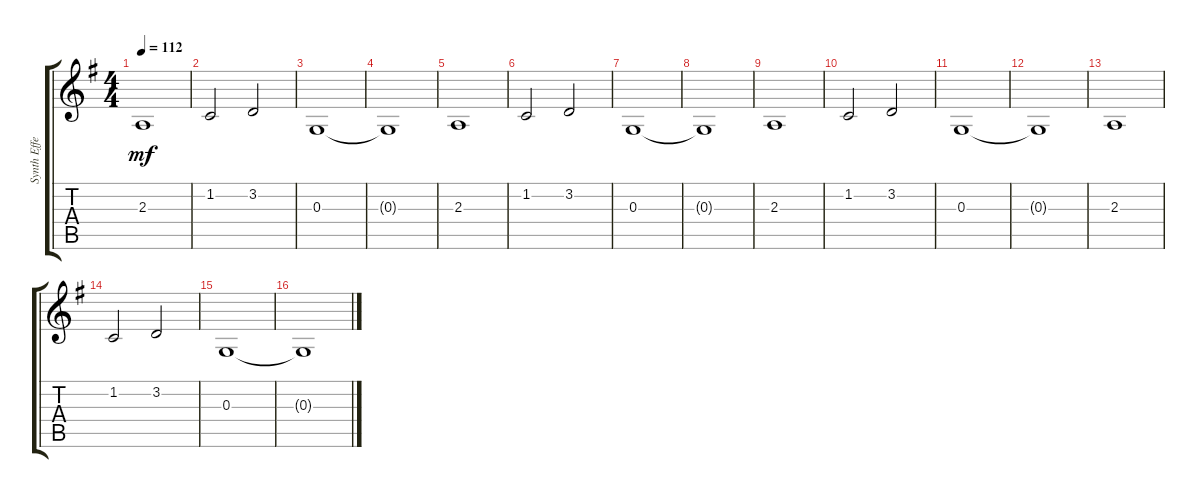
\track ("Synth Effects" "Synth Effe") {instrument pad8sweep}
\staff {score tabs}
\tuning (E4 B3 G3 D3 A2 E2) {hide}
\ts (4 4)
\tempo 112
\clef g2
\ks g
2.3.1{dy mf} |
1.2.2 3.2.2 |
0.3.1 |
0.3{t}.1 |
2.3.1 |
1.2.2 3.2.2 |
0.3.1 |
0.3{t}.1 |
2.3.1 |
1.2.2 3.2.2 |
0.3.1 |
0.3{t}.1 |
2.3.1 |
1.2.2 3.2.2 |
0.3.1 |
0.3{t}.1
